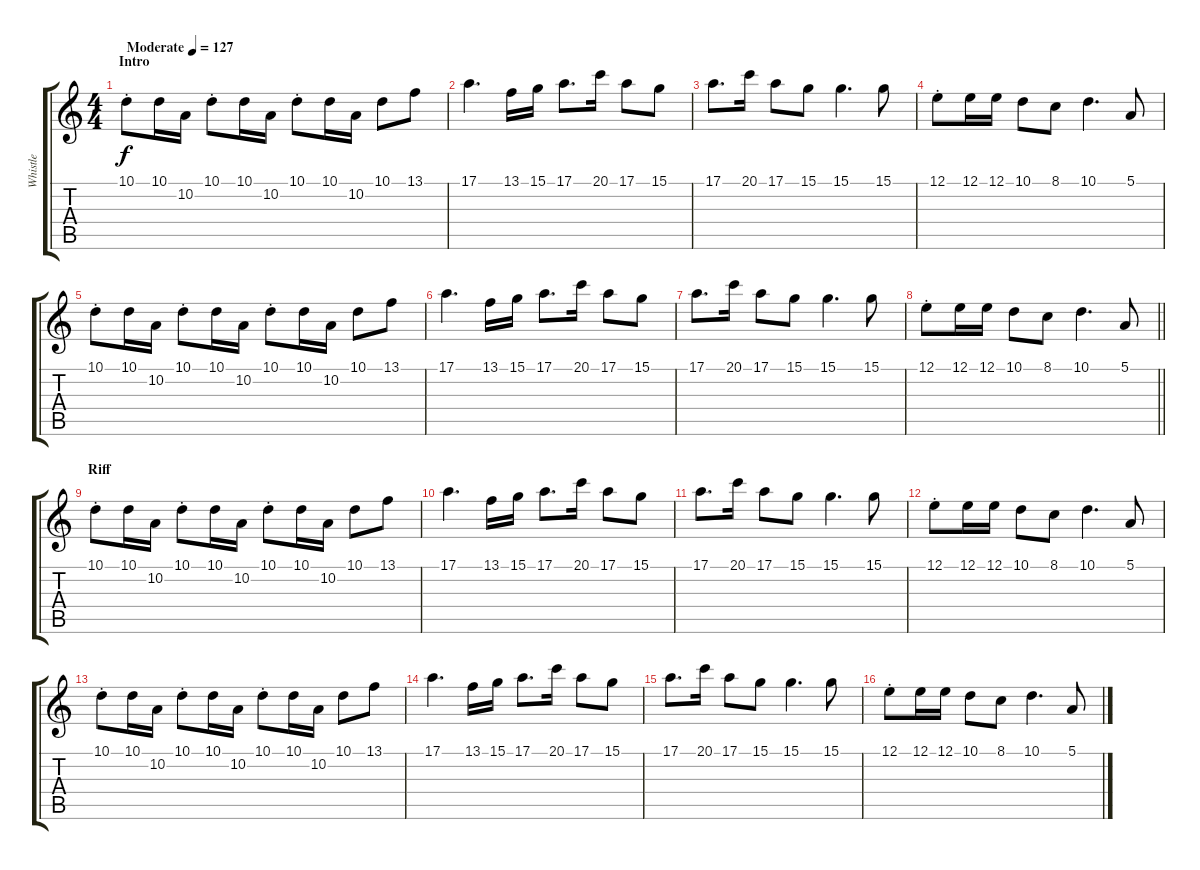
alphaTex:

\track ("Whistle" "Whistle") {instrument piccolo}
\staff {score tabs}
\tuning (E4 B3 G3 D3 A2 E2) {hide}
\ts (4 4)
\section ("" "Intro")
\tempo (127 "Moderate")
\clef g2
\ks c
10.1{st}.8{dy f instrument piccolo} 10.1.16 10.2.16 10.1{st}.8 10.1.16 10.2.16 10.1{st}.8 10.1.16 10.2.16 10.1.8 13.1.8 |
17.1.4{d} 13.1.16 15.1.16 17.1.8{d} 20.1.16 17.1.8 15.1.8 |
17.1.8{d} 20.1.16 17.1.8 15.1.8 15.1.4{d} 15.1.8 |
12.1{st}.8 12.1.16 12.1.16 10.1.8 8.1.8 10.1.4{d} 5.1.8 |
10.1{st}.8 10.1.16 10.2.16 10.1{st}.8 10.1.16 10.2.16 10.1{st}.8 10.1.16 10.2.16 10.1.8 13.1.8 |
17.1.4{d} 13.1.16 15.1.16 17.1.8{d} 20.1.16 17.1.8 15.1.8 |
17.1.8{d} 20.1.16 17.1.8 15.1.8 15.1.4{d} 15.1.8 |
\barLineRight lightlight
12.1{st}.8 12.1.16 12.1.16 10.1.8 8.1.8 10.1.4{d} 5.1.8 |
\section ("" "Riff")
10.1{st}.8 10.1.16 10.2.16 10.1{st}.8 10.1.16 10.2.16 10.1{st}.8 10.1.16 10.2.16 10.1.8 13.1.8 |
17.1.4{d} 13.1.16 15.1.16 17.1.8{d} 20.1.16 17.1.8 15.1.8 |
17.1.8{d} 20.1.16 17.1.8 15.1.8 15.1.4{d} 15.1.8 |
12.1{st}.8 12.1.16 12.1.16 10.1.8 8.1.8 10.1.4{d} 5.1.8 |
10.1{st}.8 10.1.16 10.2.16 10.1{st}.8 10.1.16 10.2.16 10.1{st}.8 10.1.16 10.2.16 10.1.8 13.1.8 |
17.1.4{d} 13.1.16 15.1.16 17.1.8{d} 20.1.16 17.1.8 15.1.8 |
17.1.8{d} 20.1.16 17.1.8 15.1.8 15.1.4{d} 15.1.8 |
12.1{st}.8 12.1.16 12.1.16 10.1.8 8.1.8 10.1.4{d} 5.1.8
